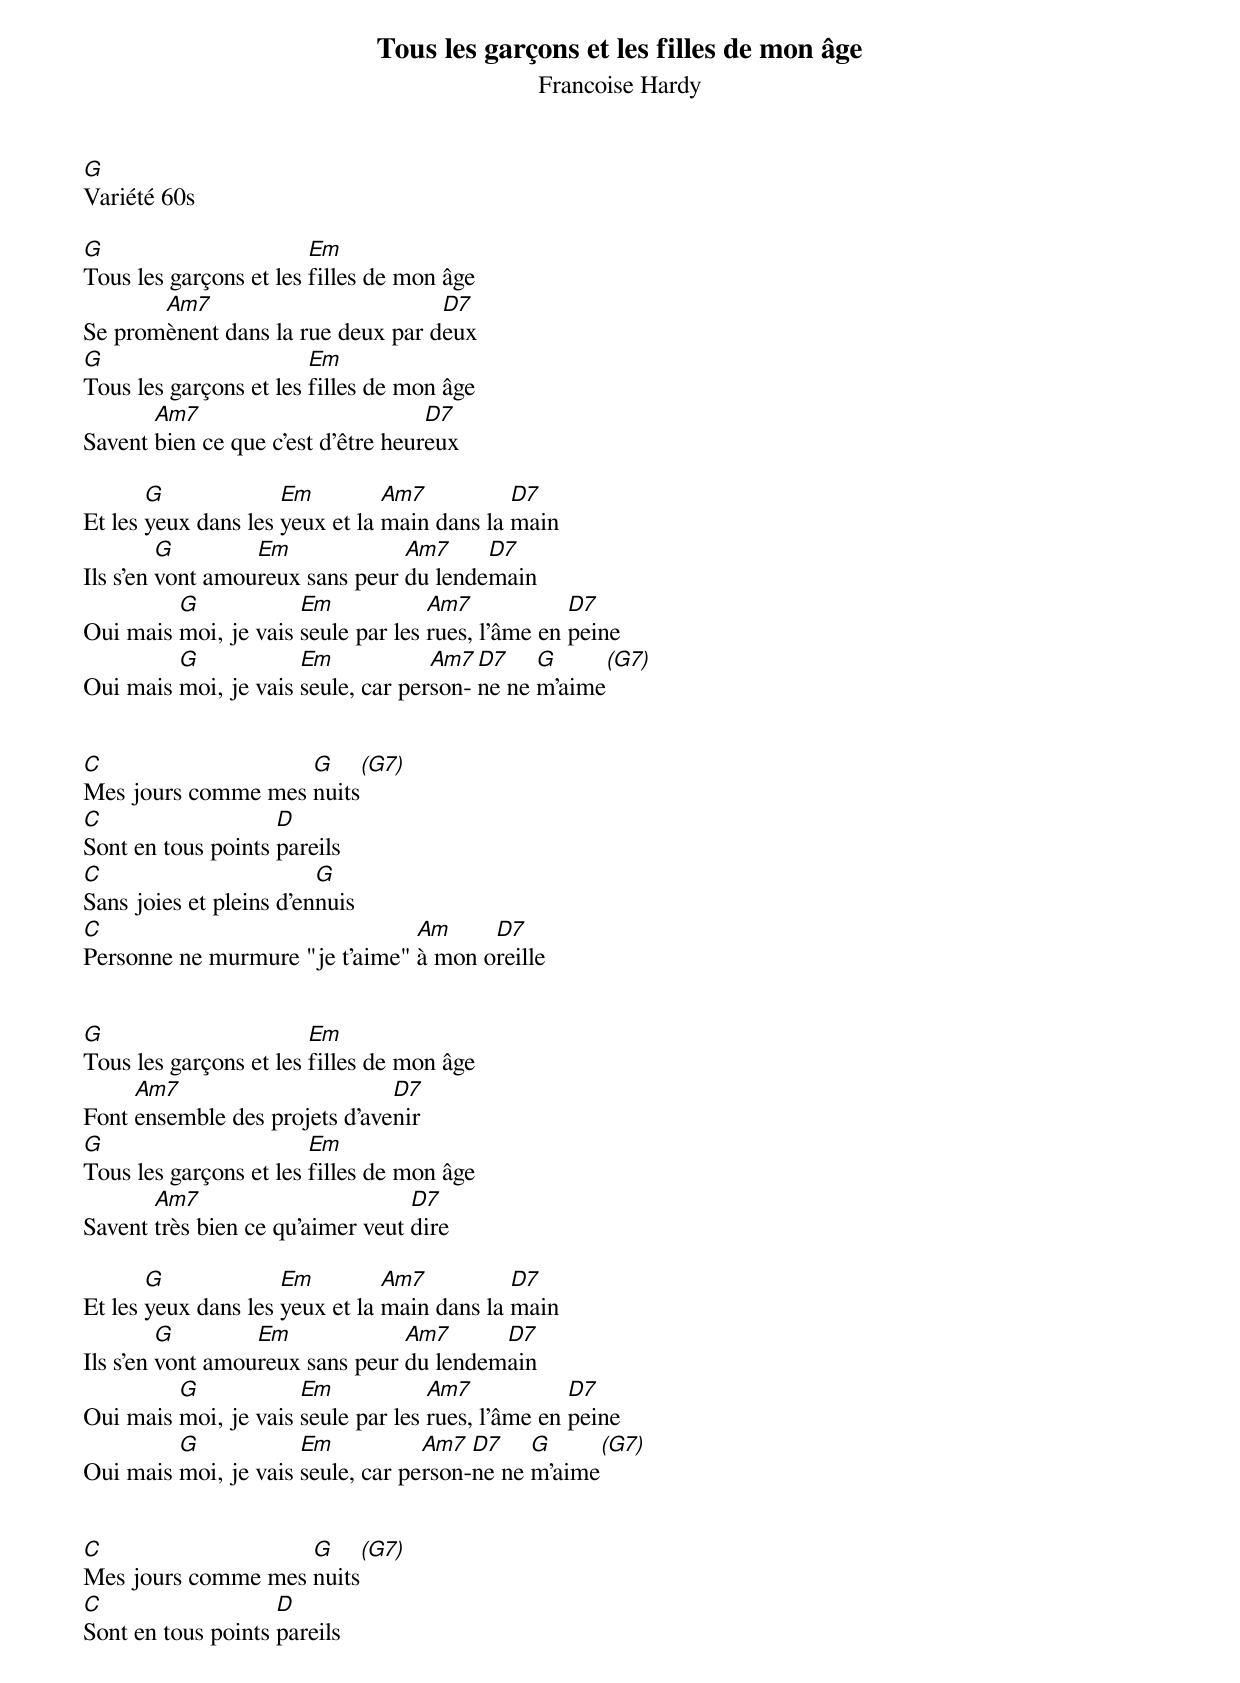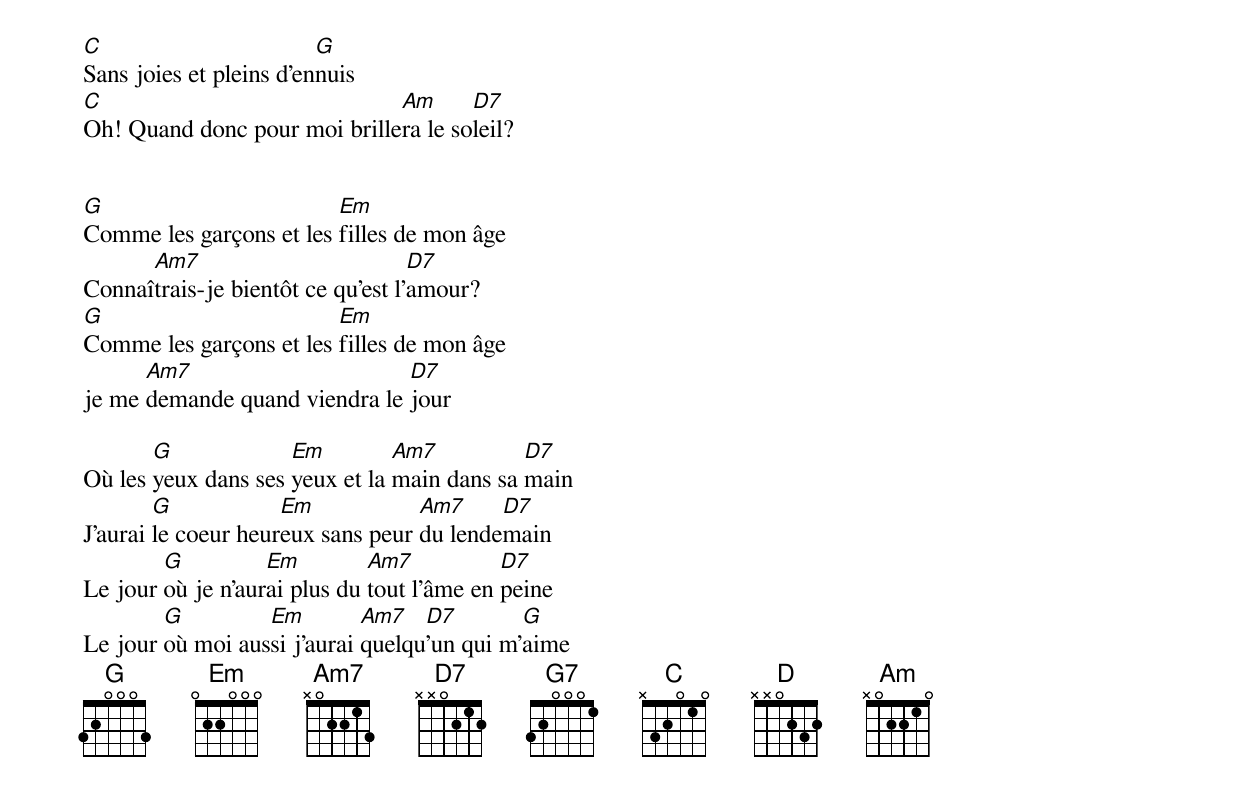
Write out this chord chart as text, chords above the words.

Tous les garçons et les filles de mon âge
Francoise Hardy
G
Variété 60s

G                       Em
Tous les garçons et les filles de mon âge
       Am7                         D7
Se promènent dans la rue deux par deux
G                       Em
Tous les garçons et les filles de mon âge
       Am7                          D7
Savent bien ce que c'est d'être heureux

       G             Em         Am7          D7
Et les yeux dans les yeux et la main dans la main
         G        Em             Am7     D7
Ils s'en vont amoureux sans peur du lendemain
         G            Em            Am7            D7
Oui mais moi, je vais seule par les rues, l'âme en peine
         G            Em            Am7 D7    G      (G7)
Oui mais moi, je vais seule, car person-ne ne m'aime


C                   G      (G7)
Mes jours comme mes nuits
C                   D
Sont en tous points pareils
C                        G
Sans joies et pleins d'ennuis
C                               Am     D7
Personne ne murmure "je t'aime" à mon oreille


G                       Em
Tous les garçons et les filles de mon âge
     Am7                       D7
Font ensemble des projets d'avenir
G                       Em
Tous les garçons et les filles de mon âge
       Am7                        D7
Savent très bien ce qu'aimer veut dire

       G             Em         Am7          D7
Et les yeux dans les yeux et la main dans la main
         G        Em             Am7      D7
Ils s'en vont amoureux sans peur du lendemain
         G            Em            Am7            D7
Oui mais moi, je vais seule par les rues, l'âme en peine
         G            Em           Am7  D7    G      (G7)
Oui mais moi, je vais seule, car person-ne ne m'aime


C                   G      (G7)
Mes jours comme mes nuits
C                   D
Sont en tous points pareils
C                        G
Sans joies et pleins d'ennuis
C                             Am      D7
Oh! Quand donc pour moi brillera le soleil?


G                        Em
Comme les garçons et les filles de mon âge
      Am7                          D7
Connaîtrais-je bientôt ce qu'est l'amour?
G                        Em
Comme les garçons et les filles de mon âge
      Am7                      D7
je me demande quand viendra le jour

       G             Em         Am7          D7
Où les yeux dans ses yeux et la main dans sa main
        G            Em            Am7     D7
J'aurai le coeur heureux sans peur du lendemain
        G          Em         Am7           D7
Le jour où je n'aurai plus du tout l'âme en peine
        G         Em         Am7   D7        G
Le jour où moi aussi j'aurai quelqu'un qui m'aime
